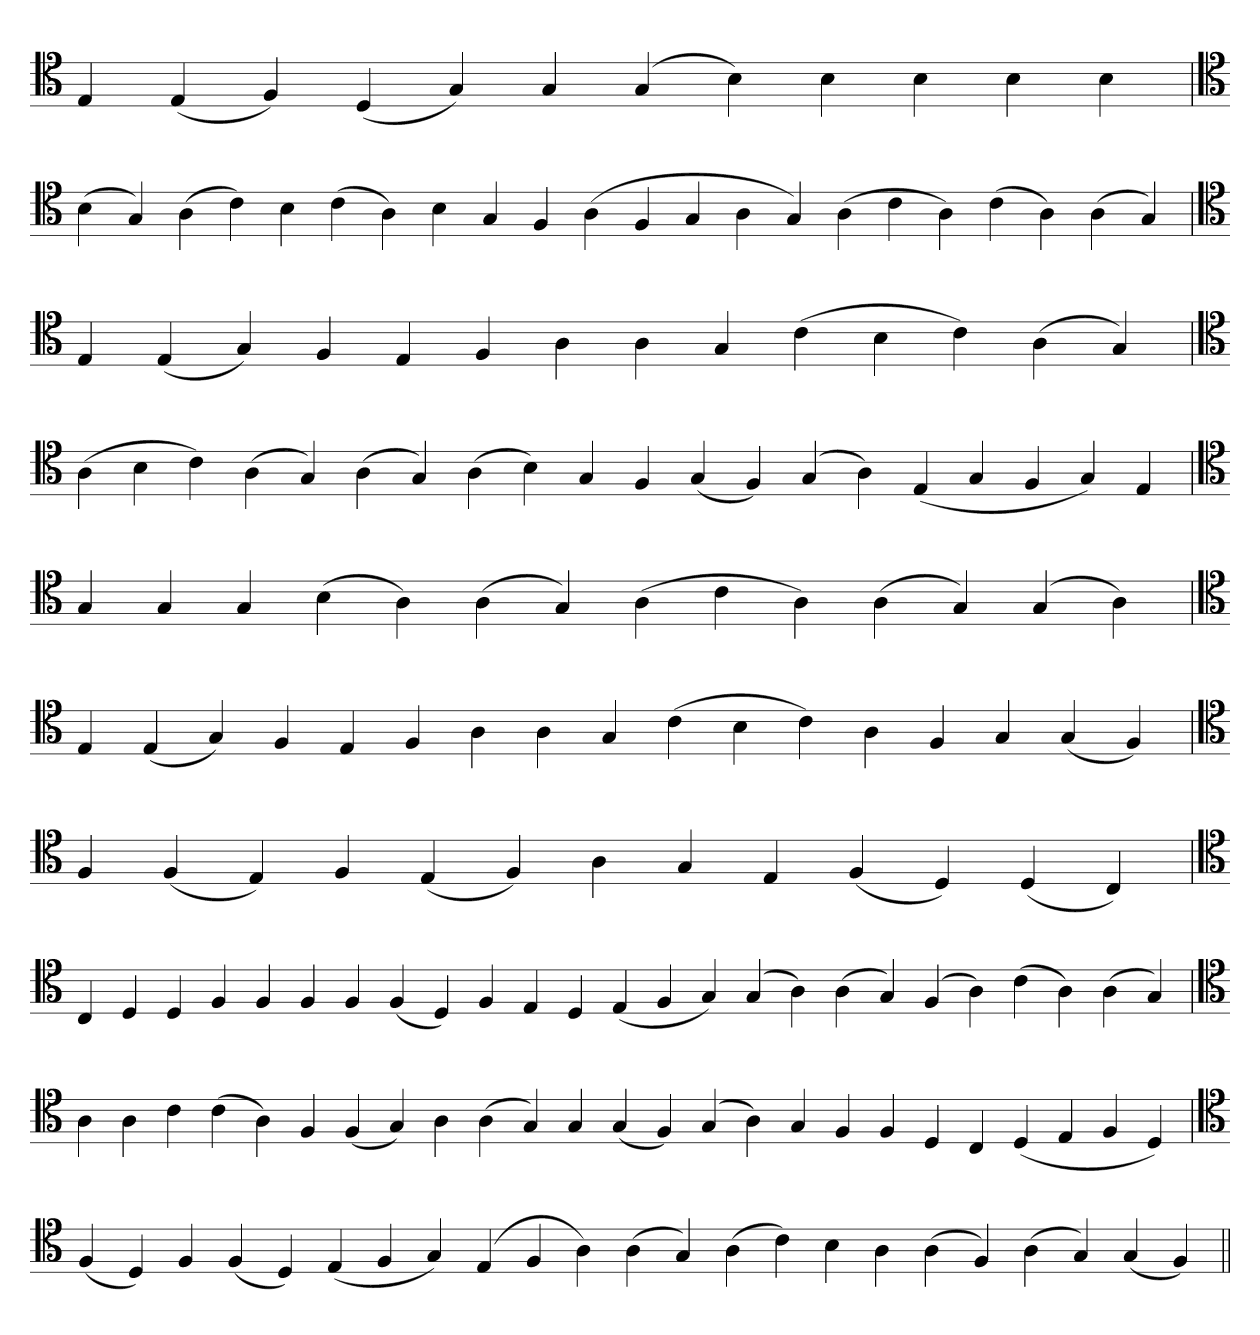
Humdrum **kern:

**kern
*part1
*staff1
*clefC4
=
4E
(4E
4F)
(4D
4G)
4G
(4G
4B)
4B
4B
4B
4B
=`
*clefC4
(4B
4G)
(4A
4c)
4B
(4c
4A)
4B
4G
4F
(4A
4F
4G
4A
4G)
(4A
4c
4A)
(4c
4A)
(4A
4G)
=
*clefC4
4E
(4E
4G)
4F
4E
4F
4A
4A
4G
(4c
4B
4c)
(4A
4G)
=`
*clefC4
(4A
4B
4c)
(4A
4G)
(4A
4G)
(4A
4B)
4G
4F
(4G
4F)
(4G
4A)
(4E
4G
4F
4G)
4E
=
*clefC4
4G
4G
4G
(4B
4A)
(4A
4G)
(4A
4c
4A)
(4A
4G)
(4G
4A)
=`
*clefC4
4E
(4E
4G)
4F
4E
4F
4A
4A
4G
(4c
4B
4c)
4A
4F
4G
(4G
4F)
=`
*clefC4
4F
(4F
4E)
4F
(4E
4F)
4A
4G
4E
(4F
4D)
(4D
4C)
=
*clefC4
4C
4D
4D
4F
4F
4F
4F
(4F
4D)
4F
4E
4D
(4E
4F
4G)
(4G
4A)
(4A
4G)
(4F
4A)
(4c
4A)
(4A
4G)
='
*clefC4
4A
4A
4c
(4c
4A)
4F
(4F
4G)
4A
(4A
4G)
4G
(4G
4F)
(4G
4A)
4G
4F
4F
4D
4C
(4D
4E
4F
4D)
=`
*clefC4
(4F
4D)
4F
(4F
4D)
(4E
4F
4G)
(4E
4F
4A)
(4A
4G)
(4A
4c)
4B
4A
(4A
4F)
(4A
4G)
(4G
4F)
=||
*-
